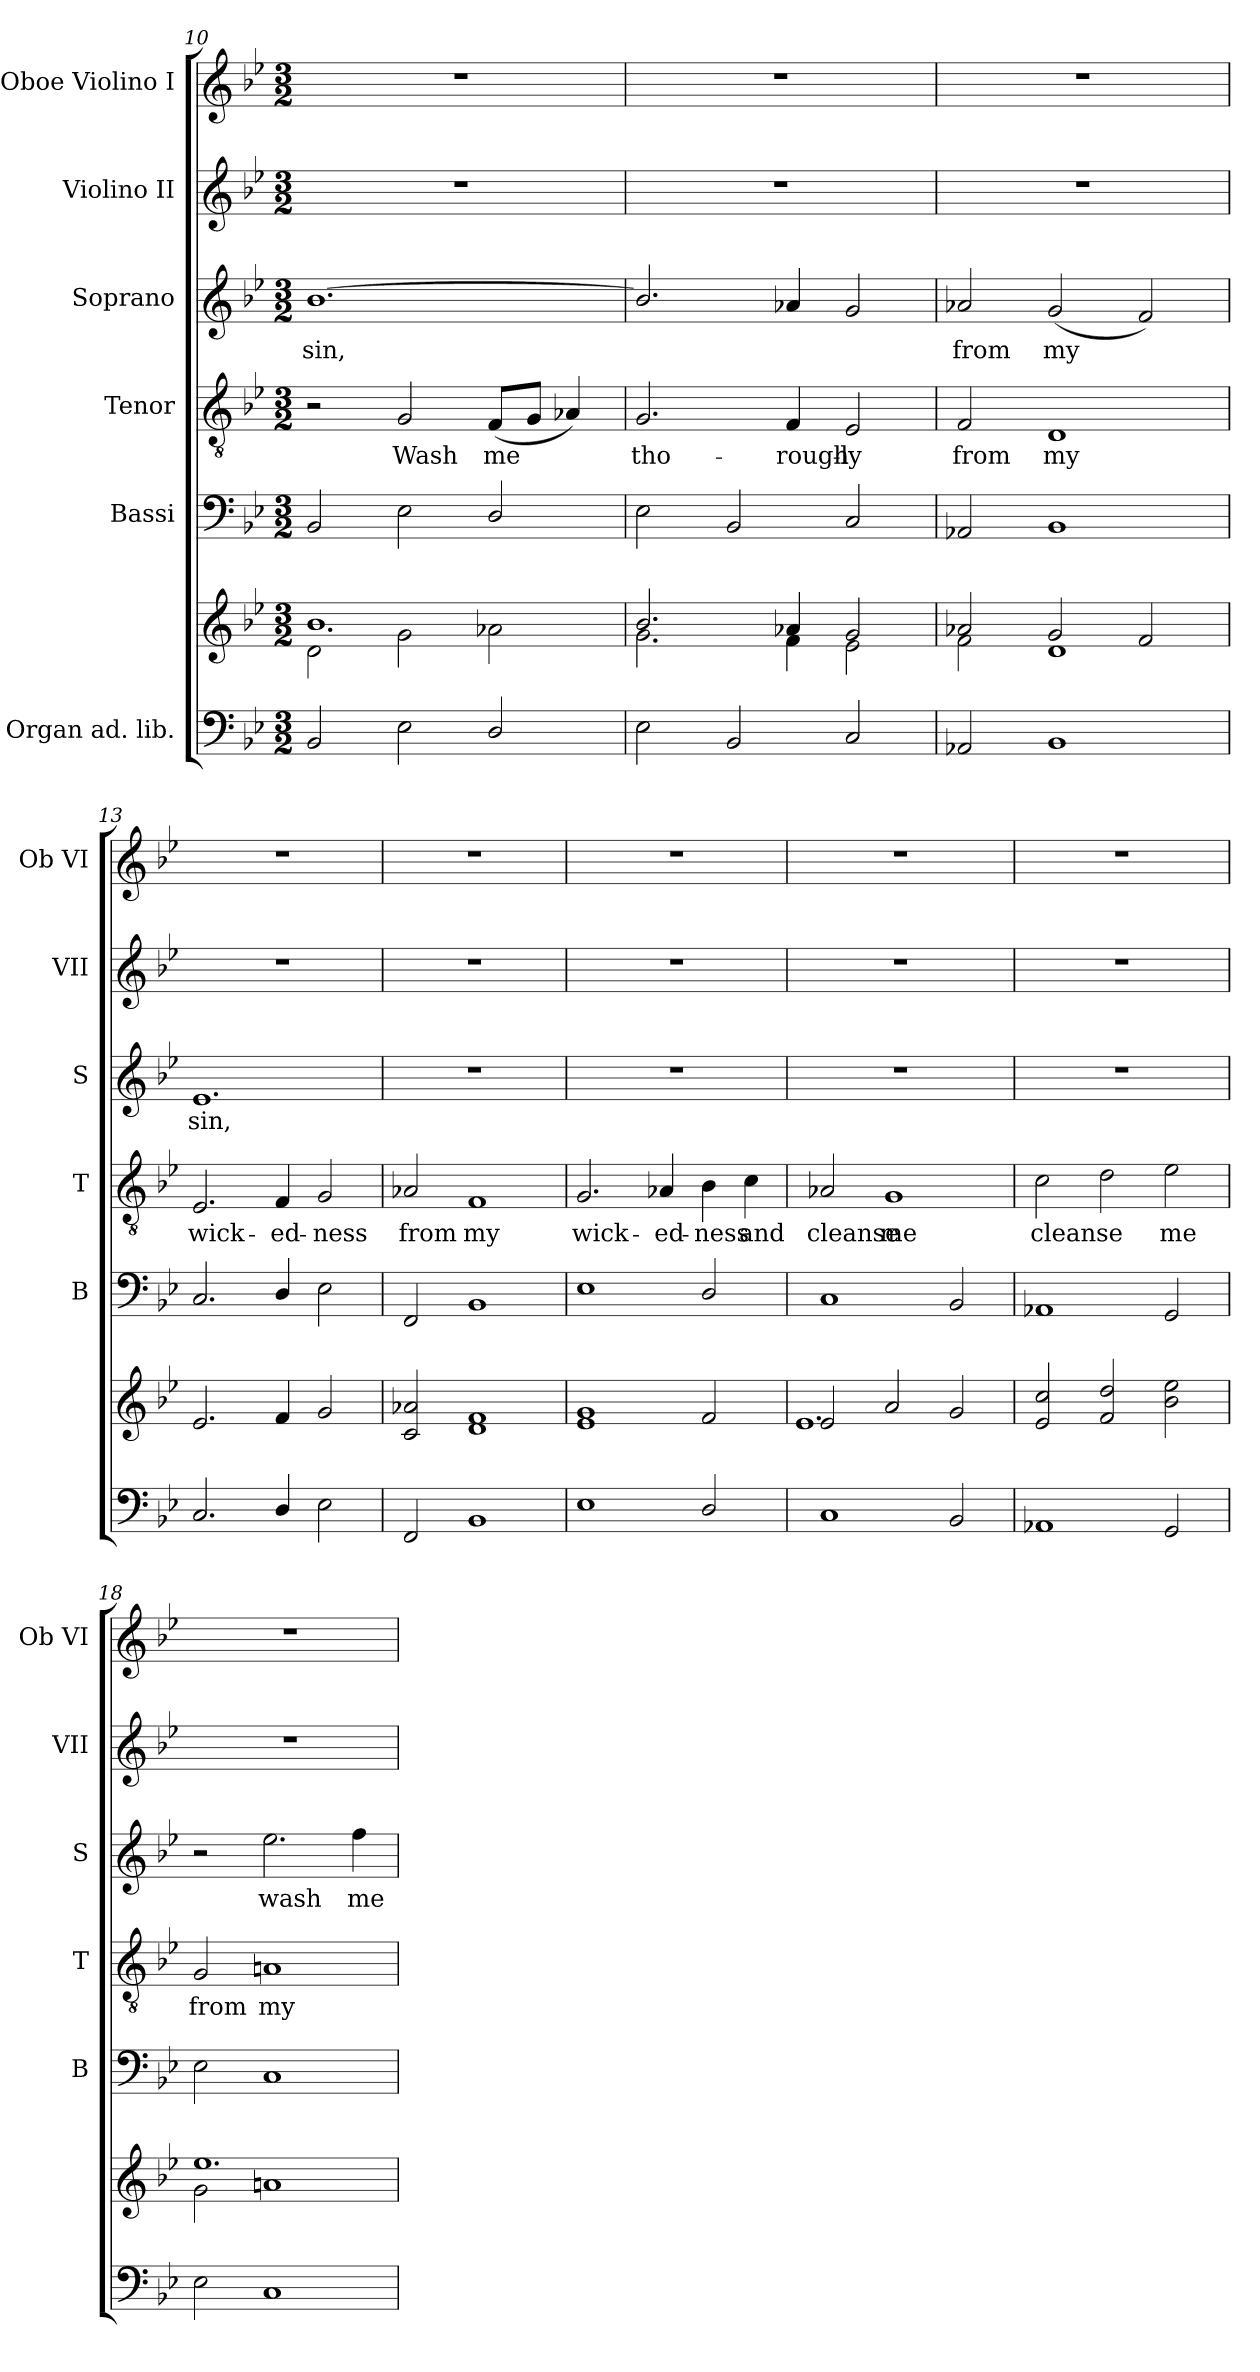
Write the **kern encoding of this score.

**kern	**kern	**kern	**kern	**text	**kern	**text	**kern	**kern
*part6	*part6	*part5	*part4	*part4	*part3	*part3	*part2	*part1
*staff7	*staff6	*staff5	*staff4	*staff4	*staff3	*staff3	*staff2	*staff1
*I"Organ ad. lib.	*	*I"Bassi	*I"Tenor	*	*I"Soprano	*	*I"Violino II	*I"Oboe Violino I
*	*	*I'B	*I'T	*	*I'S	*	*I'VII	*I'Ob VI
*clefF4	*clefG2	*clefF4	*clefGv2	*	*clefG2	*	*clefG2	*clefG2
*k[b-e-]	*k[b-e-]	*k[b-e-]	*k[b-e-]	*	*k[b-e-]	*	*k[b-e-]	*k[b-e-]
*B-:	*B-:	*B-:	*B-:	*	*B-:	*	*B-:	*B-:
*M3/2	*M3/2	*M3/2	*M3/2	*	*M3/2	*	*M3/2	*M3/2
=10	=10	=10	=10	=10	=10	=10	=10	=10
*	*^	*	*	*	*	*	*	*
2BB-/	2d\	1.b-	2BB-/	2r	.	[1.b-	sin,	1.r	1.r
2E-\	2g\	.	2E-\	2G/	Wash	.	.	.	.
2D/	2a-X\	.	2D/	(<8F/L	me	.	.	.	.
.	.	.	.	8G/J	.	.	.	.	.
.	.	.	.	4A-X/)	.	.	.	.	.
!!LO:PB:g=z
=11	=11	=11	=11	=11	=11	=11	=11	=11	=11
2E-\	2.b-/	2.g\	2E-\	2.G/	tho-	2.b-/]	.	1.r	1.r
2BB-/	.	.	2BB-/	.	.	.	.	.	.
.	4a-X/	4f\	.	4F/	-rough-	4a-X/	.	.	.
2C/	2g/	2e-\	2C/	2E-/	-ly	2g/	.	.	.
=12	=12	=12	=12	=12	=12	=12	=12	=12	=12
2AA-X/	2a-X/	2f\	2AA-X/	2F/	from	2a-X/	from	1.r	1.r
1BB-	2g/	1d	1BB-	1D	my	(<2g/	my	.	.
.	2f/	.	.	.	.	2f/)	.	.	.
*	*v	*v	*	*	*	*	*	*	*
=13	=13	=13	=13	=13	=13	=13	=13	=13
2.C/	2.e-/	2.C/	2.E-/	wick-	1.e-	sin,	1.r	1.r
4D/	4f/	4D/	4F/	-ed-	.	.	.	.
2E-\	2g/	2E-\	2G/	-ness	.	.	.	.
=14	=14	=14	=14	=14	=14	=14	=14	=14
2FF/	2c/ 2a-X/	2FF/	2A-X/	from	1.r	.	1.r	1.r
1BB-	1d 1f	1BB-	1F	my	.	.	.	.
=15	=15	=15	=15	=15	=15	=15	=15	=15
1E-	1e- 1g	1E-	2.G/	wick-	1.r	.	1.r	1.r
.	.	.	4A-X/	-ed-	.	.	.	.
2D/	2f/	2D/	4B-\	-ness	.	.	.	.
.	.	.	4c\	and	.	.	.	.
!!LO:LB:g=z
=16	=16	=16	=16	=16	=16	=16	=16	=16
*	*^	*	*	*	*	*	*	*
1C	2e-/	1.e-	1C	2A-X/	cleanse	1.r	.	1.r	1.r
.	2a/	.	.	1G	me	.	.	.	.
2BB-/	2g/	.	2BB-/	.	.	.	.	.	.
*	*v	*v	*	*	*	*	*	*	*
=17	=17	=17	=17	=17	=17	=17	=17	=17
1AA-X	2e-/ 2cc/	1AA-X	2c\	cleanse	1.r	.	1.r	1.r
.	2f/ 2dd/	.	2d\	.	.	.	.	.
2GG/	2b-\ 2ee-\	2GG/	2e-\	me	.	.	.	.
=18	=18	=18	=18	=18	=18	=18	=18	=18
*	*^	*	*	*	*	*	*	*
2E-\	2g\	1.ee-	2E-\	2G/	from	2r	.	1.r	1.r
1C	1an	.	1C	1An	my	2.ee-\	wash	.	.
.	.	.	.	.	.	4ff\	me	.	.
*	*v	*v	*	*	*	*	*	*	*
=	=	=	=	=	=	=	=	=
*-	*-	*-	*-	*-	*-	*-	*-	*-
